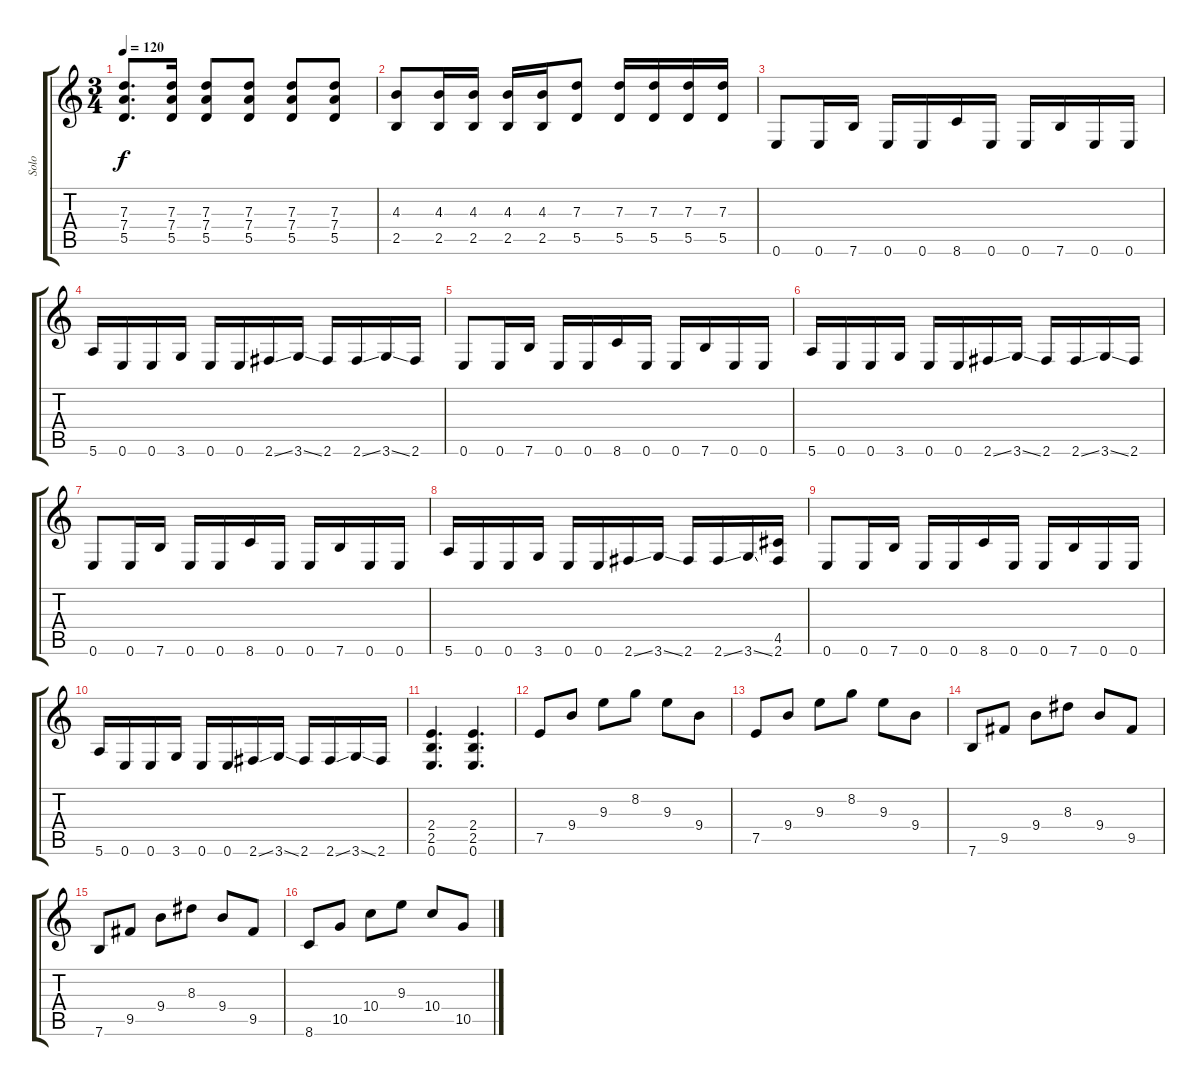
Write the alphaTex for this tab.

\track ("Solo" "Solo") {instrument acousticguitarsteel}
\staff {score tabs}
\tuning (E4 B3 G3 D3 A2 E2) {hide}
\ts (3 4)
\tempo 120
\clef g2
\ks c
(7.3 7.4 5.5).8{d dy f} (7.3 7.4 5.5).16 (7.3 7.4 5.5).8 (7.3 7.4 5.5).8 (7.3 7.4 5.5).8 (7.3 7.4 5.5).8 |
(4.3 2.5).8 (4.3 2.5).16 (4.3 2.5).16 (4.3 2.5).16 (4.3 2.5).16 (7.3 5.5).8 (7.3 5.5).16 (7.3 5.5).16 (7.3 5.5).16 (7.3 5.5).16 |
0.6.8 0.6.16 7.6.16 0.6.16 0.6.16 8.6.16 0.6.16 0.6.16 7.6.16 0.6.16 0.6.16 |
5.6.16 0.6.16 0.6.16 3.6.16 0.6.16 0.6.16 2.6{ss}.16 3.6{ss}.16 2.6.16 2.6{ss}.16 3.6{ss}.16 2.6.16 |
0.6.8 0.6.16 7.6.16 0.6.16 0.6.16 8.6.16 0.6.16 0.6.16 7.6.16 0.6.16 0.6.16 |
5.6.16 0.6.16 0.6.16 3.6.16 0.6.16 0.6.16 2.6{ss}.16 3.6{ss}.16 2.6.16 2.6{ss}.16 3.6{ss}.16 2.6.16 |
0.6.8 0.6.16 7.6.16 0.6.16 0.6.16 8.6.16 0.6.16 0.6.16 7.6.16 0.6.16 0.6.16 |
5.6.16 0.6.16 0.6.16 3.6.16 0.6.16 0.6.16 2.6{ss}.16 3.6{ss}.16 2.6.16 2.6{ss}.16 3.6{ss}.16 (4.5 2.6).16 |
0.6.8 0.6.16 7.6.16 0.6.16 0.6.16 8.6.16 0.6.16 0.6.16 7.6.16 0.6.16 0.6.16 |
5.6.16 0.6.16 0.6.16 3.6.16 0.6.16 0.6.16 2.6{ss}.16 3.6{ss}.16 2.6.16 2.6{ss}.16 3.6{ss}.16 2.6.16 |
(2.4 2.5 0.6).4{d volume 9} (2.4 2.5 0.6).4{d} |
7.5.8{volume 12 balance 0 instrument electricguitarclean} 9.4.8 9.3.8 8.2.8 9.3.8 9.4.8 |
7.5.8 9.4.8 9.3.8 8.2.8 9.3.8 9.4.8 |
7.6.8 9.5.8 9.4.8 8.3.8 9.4.8 9.5.8 |
7.6.8 9.5.8 9.4.8 8.3.8 9.4.8 9.5.8 |
8.6.8 10.5.8 10.4.8 9.3.8 10.4.8 10.5.8
